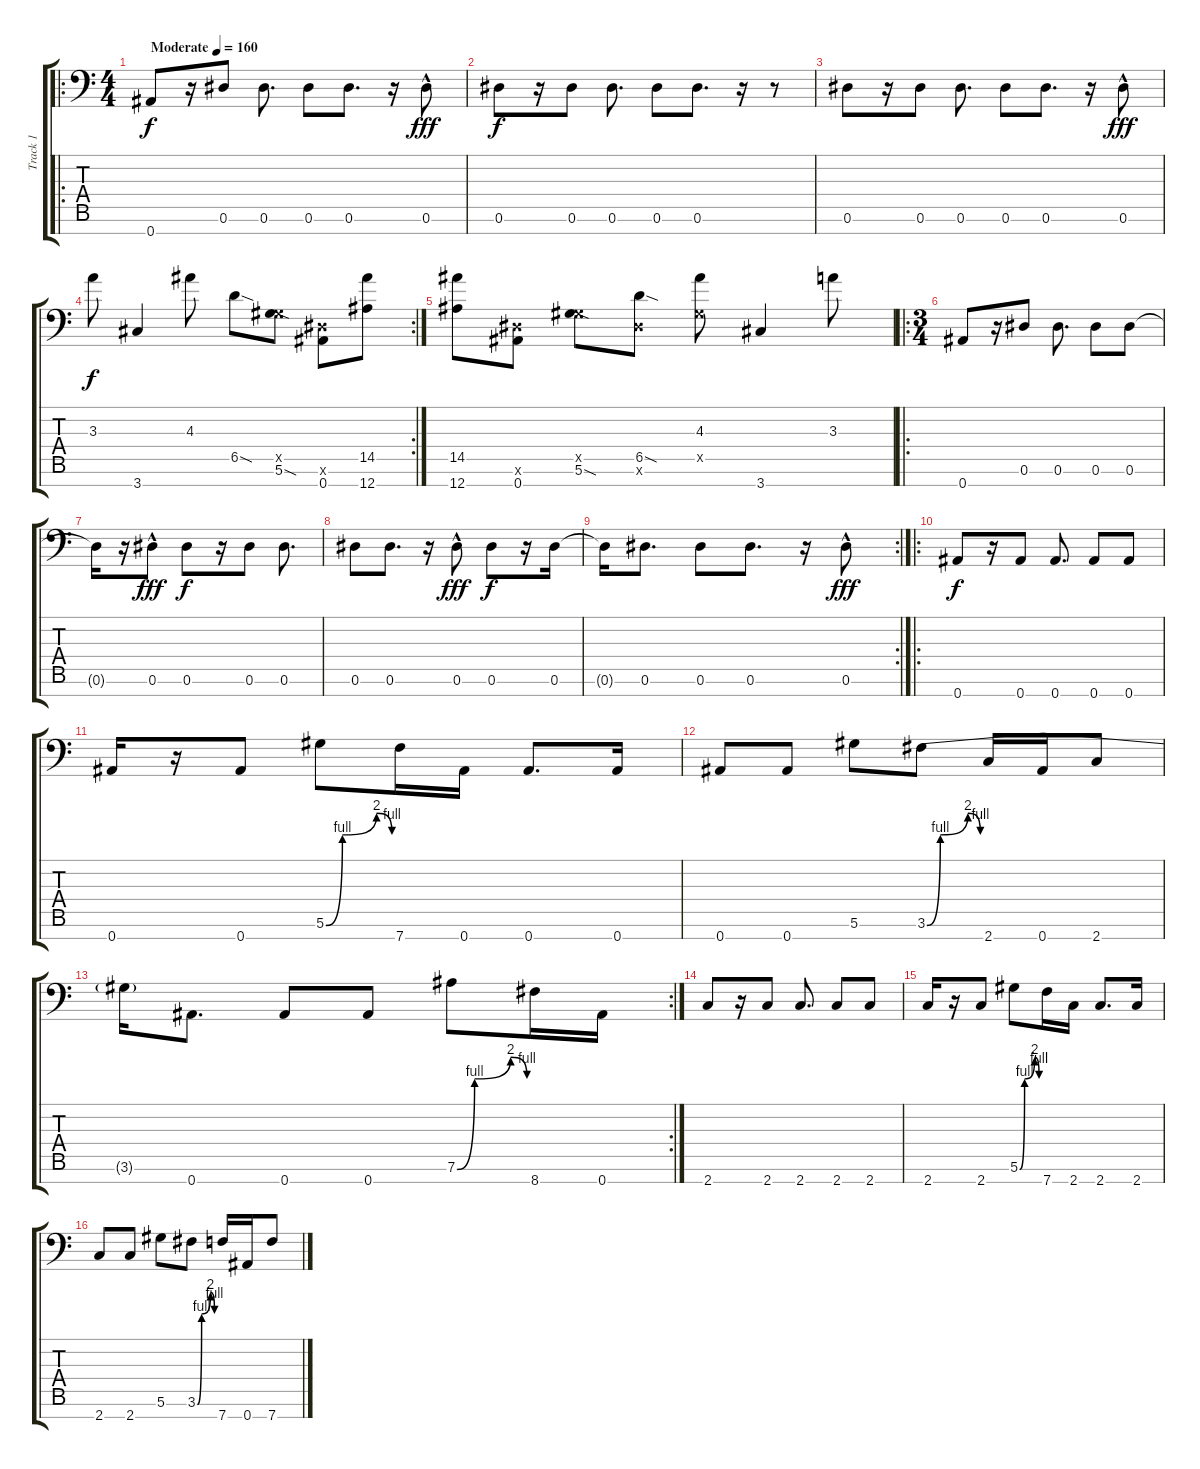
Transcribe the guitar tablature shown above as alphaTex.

\track ("Track 1" "Track 1") {instrument distortionguitar}
\staff {score tabs}
\tuning (Eb4 Bb3 Gb3 Db3 Ab2 Eb2 Bb1) {hide}
\ro
\ts (4 4)
\tempo (160 "Moderate")
\clef f4
\ks c
0.7.8{dy f instrument distortionguitar} r.16 0.6.8 0.6.8{d} 0.6.8 0.6.8{d} r.16 0.6{hac}.8{dy fff} |
0.6.8{dy f} r.16 0.6.8 0.6.8{d} 0.6.8 0.6.8{d} r.16 r.8 |
0.6.8 r.16 0.6.8 0.6.8{d} 0.6.8 0.6.8{d} r.16 0.6{hac}.8{dy fff} |
\rc 2
3.3.8{dy f} 3.7.4 4.3.8 6.5{sod}.8 (0.5{x} 5.6{sod}).8 (0.6{x} 0.7).8 (14.5 12.7).8 |
(14.5 12.7).8 (0.6{x} 0.7).8 (0.5{x} 5.6{sod}).8 (6.5{sod} 0.6{x}).8 (4.3 0.5{x}).8 3.7.4 3.3.8 |
\ro
\ts (3 4)
0.7.8 r.16 0.6.8 0.6.8{d} 0.6.8 0.6.8 |
0.6{t}.16 r.16 0.6{hac}.8{dy fff} 0.6.8{dy f} r.16 0.6.8 0.6.8{d} |
0.6.8 0.6.8{d} r.16 0.6{hac}.8{dy fff} 0.6.8{dy f} r.16 0.6.16 |
\rc 2
0.6{t}.16 0.6.8{d} 0.6.8 0.6.8{d} r.16 0.6{hac}.8{dy fff} |
\ro
0.7.8{dy f} r.16 0.7.8 0.7.8{d} 0.7.8 0.7.8 |
0.7.16 r.16 0.7.8 5.6{be (custom 0 0 15 4 46 8 60 4)}.8 7.7.16 0.7.16 0.7.8{d} 0.7.16 |
0.7.8 0.7.8 5.6.8 3.6{be (custom 0 0 15 4 46 8 60 4)}.8 2.7.16 0.7.16 2.7.8 |
\rc 2
3.6{t}.16 0.7.8{d} 0.7.8 0.7.8 7.6{be (custom 0 0 15 4 46 8 60 4)}.8 8.7.16 0.7.16 |
2.7.8 r.16 2.7.8 2.7.8{d} 2.7.8 2.7.8 |
2.7.16 r.16 2.7.8 5.6{be (custom 0 0 15 4 46 8 60 4)}.8 7.7.16 2.7.16 2.7.8{d} 2.7.16 |
2.7.8 2.7.8 5.6.8 3.6{be (custom 0 0 15 4 46 8 60 4)}.8 7.7.16 0.7.16 7.7.8
